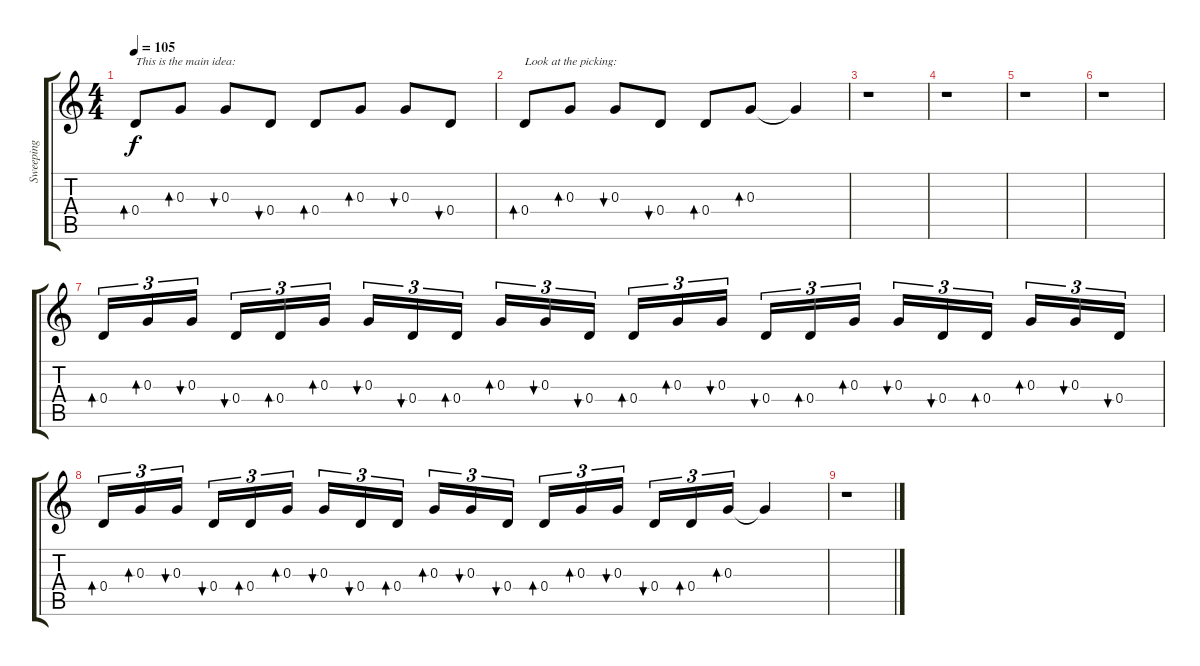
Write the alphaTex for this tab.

\track ("Sweeping" "Sweeping") {instrument electricguitarclean}
\staff {score tabs}
\tuning (E4 B3 G3 D3 A2 E2) {hide}
\ts (4 4)
\tempo 105
\clef g2
\ks c
0.4.8{bd 30 txt "This is the main idea:" dy f instrument electricguitarclean} 0.3.8{bd 30} 0.3.8{bu 30} 0.4.8{bu 30} 0.4.8{bd 30} 0.3.8{bd 30} 0.3.8{bu 30} 0.4.8{bu 30} |
0.4.8{bd 30 txt "Look at the picking:"} 0.3.8{bd 30} 0.3.8{bu 30} 0.4.8{bu 30} 0.4.8{bd 30} 0.3.8{bd 30} 0.3{t}.4 |
r.1 |
r.1 |
r.1 |
r.1 |
0.4.16{tu (3 2) bd 30} 0.3.16{tu (3 2) bd 30} 0.3.16{tu (3 2) bu 30} 0.4.16{tu (3 2) bu 30} 0.4.16{tu (3 2) bd 30} 0.3.16{tu (3 2) bd 30} 0.3.16{tu (3 2) bu 30} 0.4.16{tu (3 2) bu 30} 0.4.16{tu (3 2) bd 30} 0.3.16{tu (3 2) bd 30} 0.3.16{tu (3 2) bu 30} 0.4.16{tu (3 2) bu 30} 0.4.16{tu (3 2) bd 30} 0.3.16{tu (3 2) bd 30} 0.3.16{tu (3 2) bu 30} 0.4.16{tu (3 2) bu 30} 0.4.16{tu (3 2) bd 30} 0.3.16{tu (3 2) bd 30} 0.3.16{tu (3 2) bu 30} 0.4.16{tu (3 2) bu 30} 0.4.16{tu (3 2) bd 30} 0.3.16{tu (3 2) bd 30} 0.3.16{tu (3 2) bu 30} 0.4.16{tu (3 2) bu 30} |
0.4.16{tu (3 2) bd 30} 0.3.16{tu (3 2) bd 30} 0.3.16{tu (3 2) bu 30} 0.4.16{tu (3 2) bu 30} 0.4.16{tu (3 2) bd 30} 0.3.16{tu (3 2) bd 30} 0.3.16{tu (3 2) bu 30} 0.4.16{tu (3 2) bu 30} 0.4.16{tu (3 2) bd 30} 0.3.16{tu (3 2) bd 30} 0.3.16{tu (3 2) bu 30} 0.4.16{tu (3 2) bu 30} 0.4.16{tu (3 2) bd 30} 0.3.16{tu (3 2) bd 30} 0.3.16{tu (3 2) bu 30} 0.4.16{tu (3 2) bu 30} 0.4.16{tu (3 2) bd 30} 0.3.16{tu (3 2) bd 30} 0.3{t}.4 |
r.1
